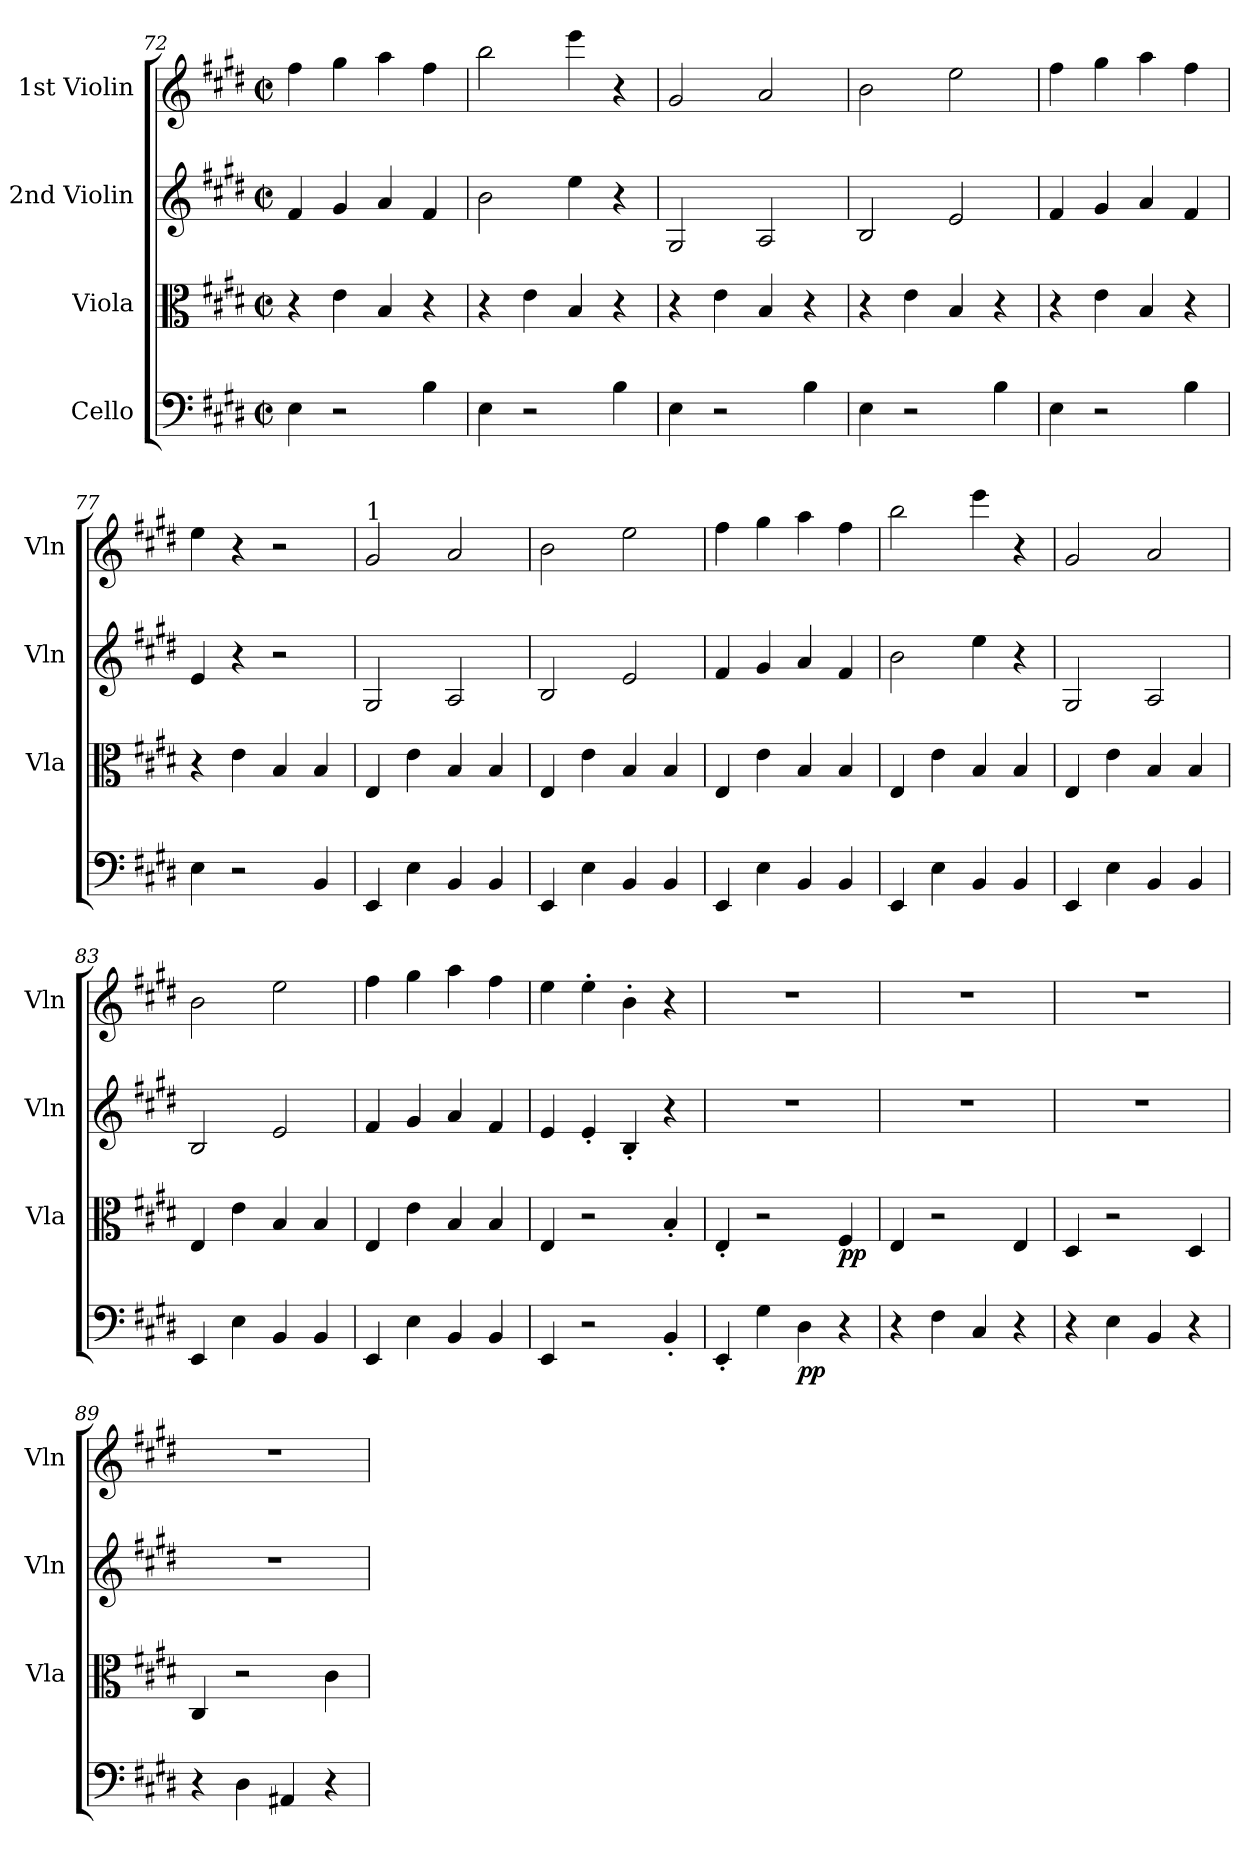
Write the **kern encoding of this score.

**kern	**dynam	**kern	**dynam	**kern	**kern
*part4	*part4	*part3	*part3	*part2	*part1
*staff4	*staff4	*staff3	*staff3	*staff2	*staff1
*I"Cello	*	*I"Viola	*	*I"2nd Violin	*I"1st Violin
*	*	*I'Vla	*	*I'Vln	*I'Vln
*clefF4	*	*clefC3	*	*clefG2	*clefG2
*k[f#c#g#d#]	*	*k[f#c#g#d#]	*	*k[f#c#g#d#]	*k[f#c#g#d#]
*E:	*	*E:	*	*E:	*E:
*M2/2	*	*M2/2	*	*M2/2	*M2/2
*met(c|)	*	*met(c|)	*	*met(c|)	*met(c|)
=72	=72	=72	=72	=72	=72
4E\	.	4r	.	4f#/	4ff#\
2r	.	4e\	.	4g#/	4gg#\
.	.	4B/	.	4a/	4aa\
4B\	.	4r	.	4f#/	4ff#\
=73	=73	=73	=73	=73	=73
4E\	.	4r	.	2b\	2bb\
2r	.	4e\	.	.	.
.	.	4B/	.	4ee\	4eee\
4B\	.	4r	.	4r	4r
=74	=74	=74	=74	=74	=74
4E\	.	4r	.	2G#/	2g#/
2r	.	4e\	.	.	.
.	.	4B/	.	2A/	2a/
4B\	.	4r	.	.	.
=75	=75	=75	=75	=75	=75
4E\	.	4r	.	2B/	2b\
2r	.	4e\	.	.	.
.	.	4B/	.	2e/	2ee\
4B\	.	4r	.	.	.
=76	=76	=76	=76	=76	=76
4E\	.	4r	.	4f#/	4ff#\
2r	.	4e\	.	4g#/	4gg#\
.	.	4B/	.	4a/	4aa\
4B\	.	4r	.	4f#/	4ff#\
=77	=77	=77	=77	=77	=77
4E\	.	4r	.	4e/	4ee\
2r	.	4e\	.	4r	4r
.	.	4B/	.	2r	2r
4BB/	.	4B/	.	.	.
=78	=78	=78	=78	=78	=78
!	!	!	!	!	!LO:TX:a:t=1
4EE/	.	4E/	.	2G#/	2g#/
4E\	.	4e\	.	.	.
4BB/	.	4B/	.	2A/	2a/
4BB/	.	4B/	.	.	.
!!LO:LB:g=z
=79	=79	=79	=79	=79	=79
4EE/	.	4E/	.	2B/	2b\
4E\	.	4e\	.	.	.
4BB/	.	4B/	.	2e/	2ee\
4BB/	.	4B/	.	.	.
=80	=80	=80	=80	=80	=80
4EE/	.	4E/	.	4f#/	4ff#\
4E\	.	4e\	.	4g#/	4gg#\
4BB/	.	4B/	.	4a/	4aa\
4BB/	.	4B/	.	4f#/	4ff#\
=81	=81	=81	=81	=81	=81
4EE/	.	4E/	.	2b\	2bb\
4E\	.	4e\	.	.	.
4BB/	.	4B/	.	4ee\	4eee\
4BB/	.	4B/	.	4r	4r
!!LO:PB:g=z
=82	=82	=82	=82	=82	=82
4EE/	.	4E/	.	2G#/	2g#/
4E\	.	4e\	.	.	.
4BB/	.	4B/	.	2A/	2a/
4BB/	.	4B/	.	.	.
=83	=83	=83	=83	=83	=83
4EE/	.	4E/	.	2B/	2b\
4E\	.	4e\	.	.	.
4BB/	.	4B/	.	2e/	2ee\
4BB/	.	4B/	.	.	.
=84	=84	=84	=84	=84	=84
4EE/	.	4E/	.	4f#/	4ff#\
4E\	.	4e\	.	4g#/	4gg#\
4BB/	.	4B/	.	4a/	4aa\
4BB/	.	4B/	.	4f#/	4ff#\
=85	=85	=85	=85	=85	=85
4EE/	.	4E/	.	4e/	4ee\
2r	.	2r	.	4e'/	4ee'\
.	.	.	.	4B'/	4b'\
4BB'/	.	4B'/	.	4r	4r
=86	=86	=86	=86	=86	=86
4EE'/	.	4E'/	.	1r	1r
4G#\	.	2r	.	.	.
!	!LO:DY:b	!	!	!	!
4D#\	pp	.	.	.	.
!	!	!	!LO:DY:b	!	!
4r	.	4F#/	pp	.	.
=87	=87	=87	=87	=87	=87
4r	.	4E/	.	1r	1r
4F#\	.	2r	.	.	.
4C#/	.	.	.	.	.
4r	.	4E/	.	.	.
=88	=88	=88	=88	=88	=88
4r	.	4D#/	.	1r	1r
4E\	.	2r	.	.	.
4BB/	.	.	.	.	.
4r	.	4D#/	.	.	.
=89	=89	=89	=89	=89	=89
4r	.	4C#/	.	1r	1r
4D#\	.	2r	.	.	.
4AA#X/	.	.	.	.	.
4r	.	4c#\	.	.	.
=	=	=	=	=	=
*-	*-	*-	*-	*-	*-
